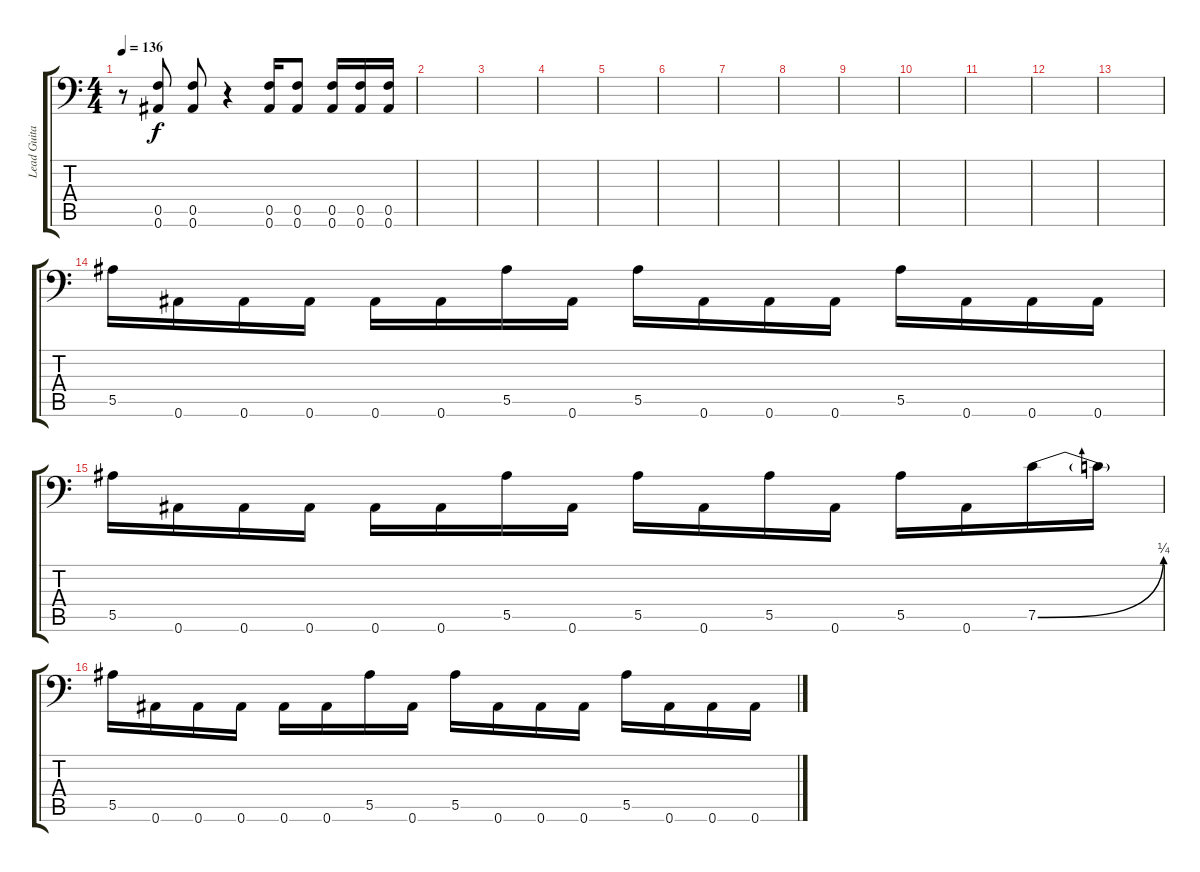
\track ("Lead Guitar" "Lead Guita") {instrument distortionguitar}
\staff {score tabs}
\tuning (C4 G3 Eb3 Bb2 F2 Bb1) {hide}
\ts (4 4)
\tempo 136
\clef f4
\ks c
r.8{dy f} (0.5 0.6).8 (0.5 0.6).8 r.4 (0.5 0.6).16 (0.5 0.6).8 (0.5 0.6).16 (0.5 0.6).16 (0.5 0.6).16 |
|
|
|
|
|
|
|
|
|
|
|
|
5.5.16 0.6.16 0.6.16 0.6.16 0.6.16 0.6.16 5.5.16 0.6.16 5.5.16 0.6.16 0.6.16 0.6.16 5.5.16 0.6.16 0.6.16 0.6.16 |
5.5.16 0.6.16 0.6.16 0.6.16 0.6.16 0.6.16 5.5.16 0.6.16 5.5.16 0.6.16 5.5.16 0.6.16 5.5.16 0.6.16 7.5{be (bend 0 0 60 1)}.16 7.5{t}.16 |
5.5.16 0.6.16 0.6.16 0.6.16 0.6.16 0.6.16 5.5.16 0.6.16 5.5.16 0.6.16 0.6.16 0.6.16 5.5.16 0.6.16 0.6.16 0.6.16
